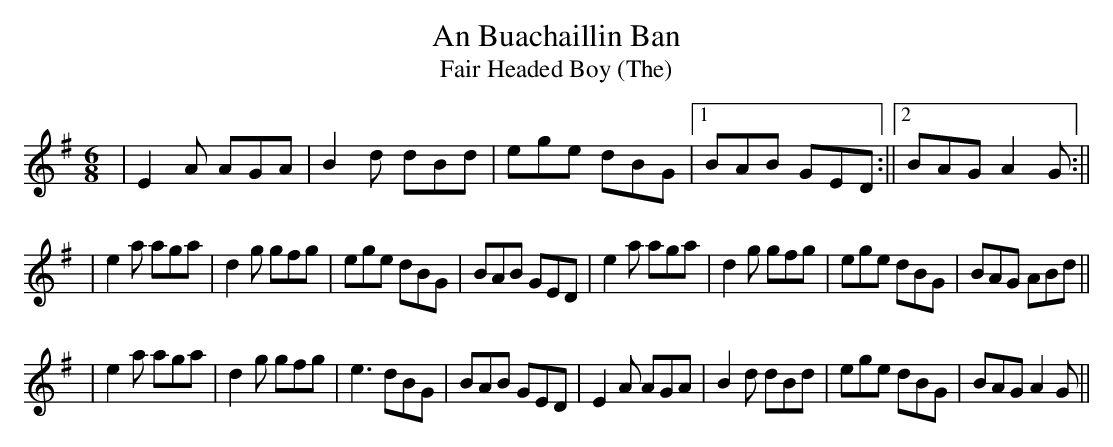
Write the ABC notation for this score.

X:1
T:An Buachaillin Ban
T:Fair Headed Boy (The)
M:6/8
L:1/8
K:Em
|E2A AGA|B2d dBd|ege dBG|1 BAB GED:||2 BAG A2G:||
|e2a aga|d2g gfg|ege dBG|BAB GED|e2a aga|d2g gfg|ege dBG|BAG ABd||
|e2a aga|d2g gfg|e3 dBG|BAB GED|E2A AGA|B2d dBd|ege dBG|BAG A2G||
